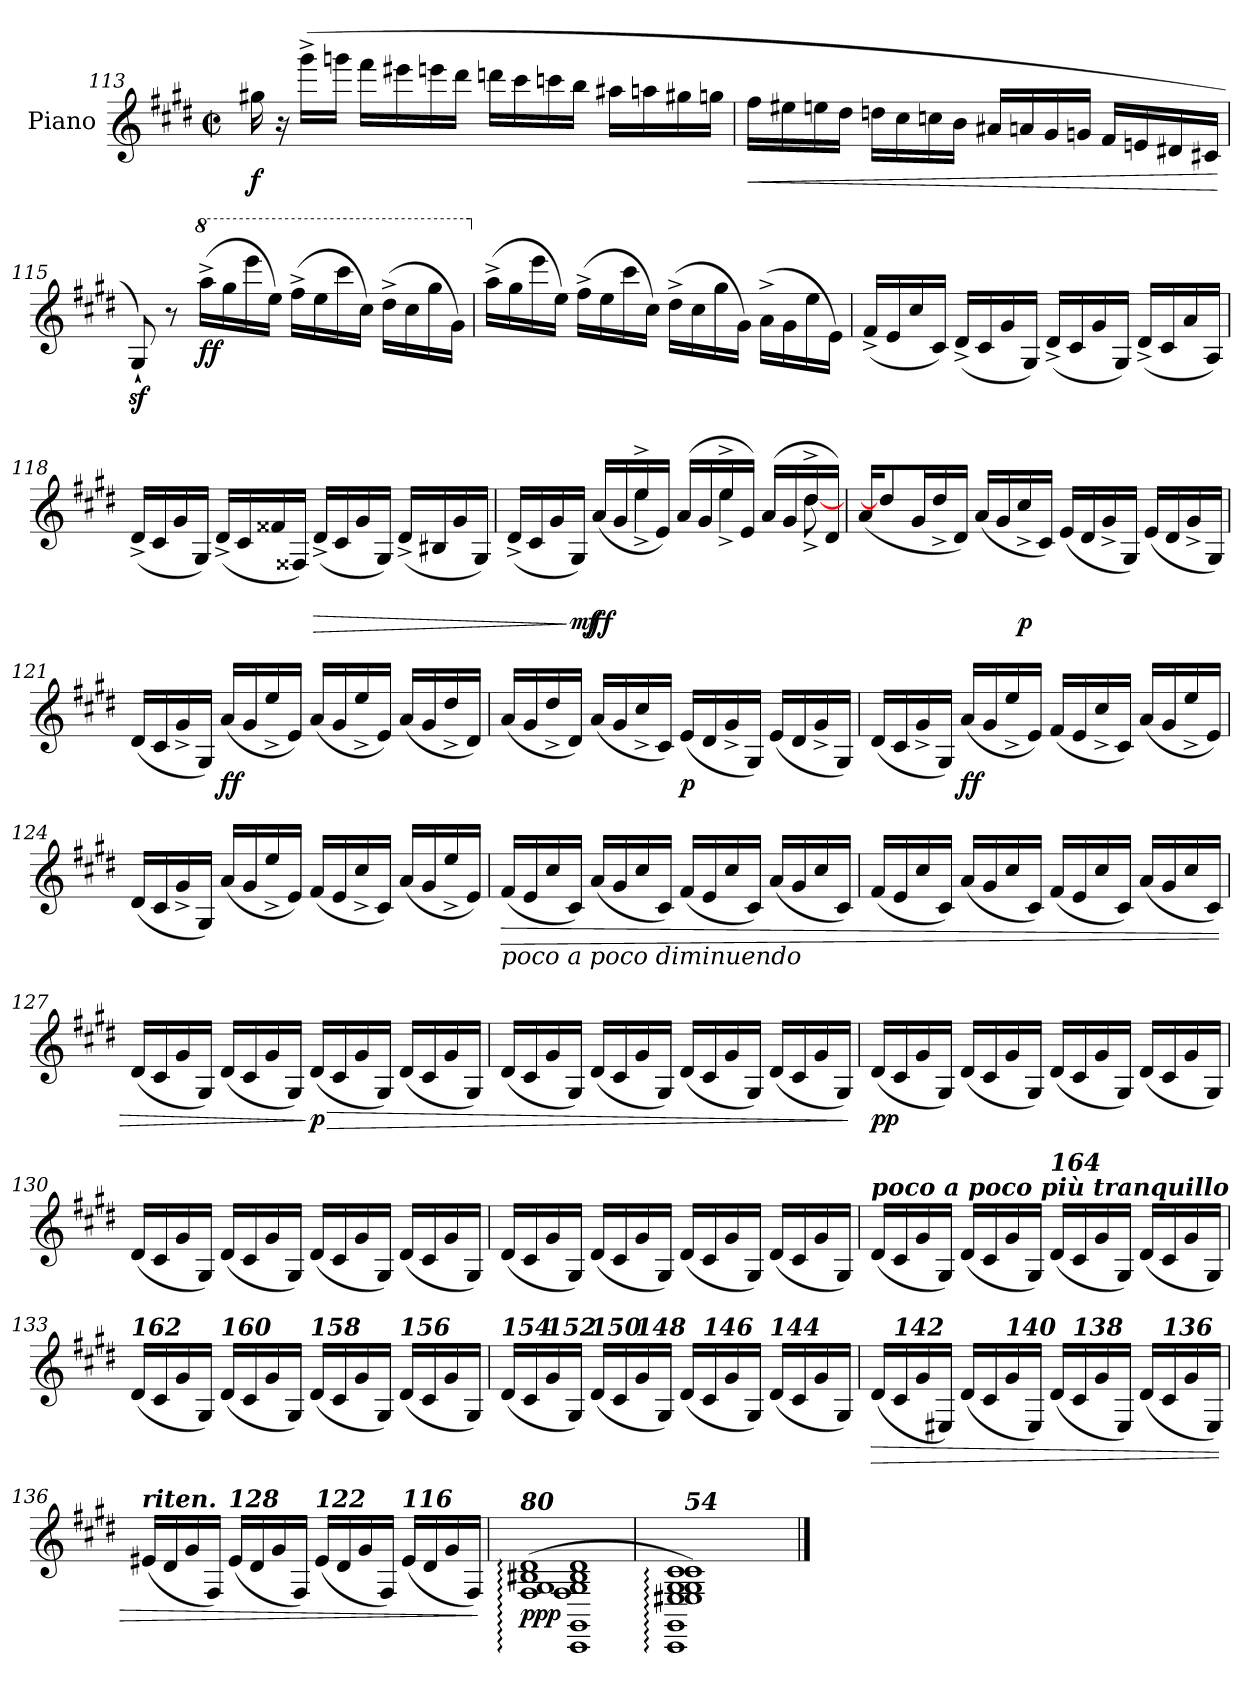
**kern	**dynam
*part1	*part1
*staff1	*staff1
*I"Piano	*
*I'Pno	*
*clefG2	*
*k[f#c#g#d#]	*
*M2/2	*
*met(c|)	*
=113	=113
!	!LO:DY:b
16gg#X\	f
16r	.
(>16ggg#^\LL	.
16gggn\JJ	.
16fff#\LL	.
16eee#X\	.
16eeen\	.
16ddd#\JJ	.
16dddn\LL	.
16ccc#\	.
16cccn\	.
16bb\JJ	.
16aa#X\LL	.
16aan\	.
16gg#X\	.
16ggn\JJ	.
=114	=114
!	!LO:HP:b
16ff#\LL	<
16ee#X\	.
16een\	.
16dd#\JJ	.
16ddn\LL	.
16cc#\	.
16ccn\	.
16b\JJ	.
16a#X/LL	.
16an/	.
16g#/	.
16gn/JJ	.
16f#/LL	.
16en/	.
16d#X/	.
16c#X/JJ	.
.	[
!!LO:LB:g=z
=115	=115
8G#z<`/)	.
8r	.
*8va	*
!	!LO:DY:b
(>16aaa^\LL	ff
16ggg#\	.
16eeee\	.
16eee\JJ)	.
(>16fff#^\LL	.
16eee\	.
16cccc#\	.
16ccc#\JJ)	.
(>16ddd#^\LL	.
16ccc#\	.
16ggg#\	.
16gg#\JJ)	.
=116	=116
*X8va	*
(>16aa^\LL	.
16gg#\	.
16eee\	.
16ee\JJ)	.
(>16ff#^\LL	.
16ee\	.
16ccc#\	.
16cc#\JJ)	.
(>16dd#^\LL	.
16cc#\	.
16gg#\	.
16g#\JJ)	.
(>16a^\LL	.
16g#\	.
16ee\	.
16e\JJ)	.
=117	=117
(<16f#^/LL	.
16e/	.
16cc#/	.
16c#/JJ)	.
(<16d#^/LL	.
16c#/	.
16g#/	.
16G#/JJ)	.
(<16d#^/LL	.
16c#/	.
16g#/	.
16G#/JJ)	.
(<16d#^/LL	.
16c#/	.
16a/	.
16A/JJ)	.
!!LO:LB:g=z
=118	=118
(<16d#^/LL	.
16c#/	.
16g#/	.
16G#/JJ)	.
(<16d#^/LL	.
16c#/	.
16f##X/	.
16F##X/JJ)	.
!	!LO:HP:b
(<16d#^/LL	>
16c#/	.
16g#/	.
16G#/JJ)	.
(<16d#^/LL	.
16B#X/	.
16g#/	.
16G#/JJ)	.
=119	=119
*^	*
(<16d#^/LL	4.ryy	.
16c#/	.	.
16g#/	.	.
!	!	!LO:DY:n=1:b
16G#/JJ)	.	] mf
!	!	!LO:DY:n=2:b
(<16a/LL	.	ff
16g#/	.	.
16ee^/	4ee^\	.
16e/JJ)	.	.
(<16a/LL	.	.
16g#/	.	.
16ee^/	4ee^\	.
16e/JJ)	.	.
(<16a/LL	.	.
16g#/	.	.
16dd#^/	[8dd#^\	.
16d#/JJ)	.	.
*v	*v	*
=120	=120
(<16a/LL	.
8dd#\]	.
16g#/	.
16dd#^/	.
16d#/JJ)	.
(<16a/LL	.
16g#/	.
!	!LO:DY:b
16cc#^/	p
16c#/JJ)	.
(<16e/LL	.
16d#/	.
16g#^/	.
16G#/JJ)	.
(<16e/LL	.
16d#/	.
16g#^/	.
16G#/JJ)	.
!!LO:LB:g=z
=121	=121
(<16d#/LL	.
16c#/	.
16g#^/	.
16G#/JJ)	.
!	!LO:DY:b
(<16a/LL	ff
16g#/	.
16ee^/	.
16e/JJ)	.
(<16a/LL	.
16g#/	.
16ee^/	.
16e/JJ)	.
(<16a/LL	.
16g#/	.
16dd#^/	.
16d#/JJ)	.
=122	=122
(<16a/LL	.
16g#/	.
16dd#^/	.
16d#/JJ)	.
(<16a/LL	.
16g#/	.
16cc#^/	.
16c#/JJ)	.
!	!LO:DY:b
(<16e/LL	p
16d#/	.
16g#^/	.
16G#/JJ)	.
(<16e/LL	.
16d#/	.
16g#^/	.
16G#/JJ)	.
=123	=123
(<16d#/LL	.
16c#/	.
16g#^/	.
16G#/JJ)	.
!	!LO:DY:b
(<16a/LL	ff
16g#/	.
16ee^/	.
16e/JJ)	.
(<16f#/LL	.
16e/	.
16cc#^/	.
16c#/JJ)	.
(<16a/LL	.
16g#/	.
16ee^/	.
16e/JJ)	.
=124	=124
(<16d#/LL	.
16c#/	.
16g#^/	.
16G#/JJ)	.
(<16a/LL	.
16g#/	.
16ee^/	.
16e/JJ)	.
(<16f#/LL	.
16e/	.
16cc#^/	.
16c#/JJ)	.
(<16a/LL	.
16g#/	.
16ee^/	.
16e/JJ)	.
!!LO:LB:g=z
=125	=125
!LO:TX:b:i:t=poco a poco diminuendo	!
!	!LO:HP:b
(<16f#/LL	>
16e/	.
16cc#/	.
16c#/JJ)	.
(<16a/LL	.
16g#/	.
16cc#/	.
16c#/JJ)	.
(<16f#/LL	.
16e/	.
16cc#/	.
16c#/JJ)	.
(<16a/LL	.
16g#/	.
16cc#/	.
16c#/JJ)	.
=126	=126
(<16f#/LL	.
16e/	.
16cc#/	.
16c#/JJ)	.
(<16a/LL	.
16g#/	.
16cc#/	.
16c#/JJ)	.
(<16f#/LL	.
16e/	.
16cc#/	.
16c#/JJ)	.
(<16a/LL	.
16g#/	.
16cc#/	.
16c#/JJ)	.
=127	=127
(<16d#/LL	.
16c#/	.
16g#/	.
16G#/JJ)	.
(<16d#/LL	.
16c#/	.
16g#/	.
16G#/JJ)	.
!	!LO:HP:n=1:b
!	!LO:DY:n=1:b
(<16d#/LL	] > p
16c#/	.
16g#/	.
16G#/JJ)	.
(<16d#/LL	.
16c#/	.
16g#/	.
16G#/JJ)	.
!!LO:LB:g=z
=128	=128
(<16d#/LL	.
16c#/	.
16g#/	.
16G#/JJ)	.
(<16d#/LL	.
16c#/	.
16g#/	.
16G#/JJ)	.
(<16d#/LL	.
16c#/	.
16g#/	.
16G#/JJ)	.
(<16d#/LL	.
16c#/	.
16g#/	.
16G#/JJ)	.
.	]
=129	=129
!	!LO:DY:b
(<16d#/LL	pp
16c#/	.
16g#/	.
16G#/JJ)	.
(<16d#/LL	.
16c#/	.
16g#/	.
16G#/JJ)	.
(<16d#/LL	.
16c#/	.
16g#/	.
16G#/JJ)	.
(<16d#/LL	.
16c#/	.
16g#/	.
16G#/JJ)	.
=130	=130
(<16d#/LL	.
16c#/	.
16g#/	.
16G#/JJ)	.
(<16d#/LL	.
16c#/	.
16g#/	.
16G#/JJ)	.
(<16d#/LL	.
16c#/	.
16g#/	.
16G#/JJ)	.
(<16d#/LL	.
16c#/	.
16g#/	.
16G#/JJ)	.
!!LO:LB:g=z
=131	=131
(<16d#/LL	.
16c#/	.
16g#/	.
16G#/JJ)	.
(<16d#/LL	.
16c#/	.
16g#/	.
16G#/JJ)	.
(<16d#/LL	.
16c#/	.
16g#/	.
16G#/JJ)	.
(<16d#/LL	.
16c#/	.
16g#/	.
16G#/JJ)	.
=132	=132
!LO:TX:a:Bi:t=poco a poco più tranquillo	!
(<16d#/LL	.
16c#/	.
16g#/	.
16G#/JJ)	.
(<16d#/LL	.
16c#/	.
16g#/	.
16G#/JJ)	.
!LO:TX:a:Bi:t=164	!
(<16d#/LL	.
16c#/	.
16g#/	.
16G#/JJ)	.
(<16d#/LL	.
16c#/	.
16g#/	.
16G#/JJ)	.
=133	=133
!LO:TX:a:Bi:t=162	!
(<16d#/LL	.
16c#/	.
16g#/	.
16G#/JJ)	.
!LO:TX:a:Bi:t=160	!
(<16d#/LL	.
16c#/	.
16g#/	.
16G#/JJ)	.
!LO:TX:a:Bi:t=158	!
(<16d#/LL	.
16c#/	.
16g#/	.
16G#/JJ)	.
!LO:TX:a:Bi:t=156	!
(<16d#/LL	.
16c#/	.
16g#/	.
16G#/JJ)	.
!!LO:LB:g=z
=134	=134
!LO:TX:a:Bi:t=154	!
(<16d#/LL	.
16c#/	.
!LO:TX:a:Bi:t=152	!
16g#/	.
16G#/JJ)	.
!LO:TX:a:Bi:t=150	!
(<16d#/LL	.
16c#/	.
!LO:TX:a:Bi:t=148	!
16g#/	.
16G#/JJ)	.
(<16d#/LL	.
!LO:TX:a:Bi:t=146	!
16c#/	.
16g#/	.
16G#/JJ)	.
!LO:TX:a:Bi:t=144	!
(<16d#/LL	.
16c#/	.
16g#/	.
16G#/JJ)	.
=135	=135
!	!LO:HP:b
(<16d#/LL	>
!LO:TX:a:Bi:t=142	!
16c#/	.
16g#/	.
16E#X/JJ)	.
(<16d#/LL	.
16c#/	.
!LO:TX:a:Bi:t=140	!
16g#/	.
16E#/JJ)	.
(<16d#/LL	.
!LO:TX:a:Bi:t=138	!
16c#/	.
16g#/	.
16E#/JJ)	.
(<16d#/LL	.
!LO:TX:a:Bi:t=136	!
16c#/	.
16g#/	.
16E#/JJ)	.
=136	=136
!LO:TX:a:Bi:t=riten.	!
(<16e#X/LL	.
16d#/	.
16g#/	.
16F#/JJ)	.
!LO:TX:a:Bi:t=128	!
(<16e#/LL	.
16d#/	.
16g#/	.
16F#/JJ)	.
!LO:TX:a:Bi:t=122	!
(<16e#/LL	.
16d#/	.
16g#/	.
16F#/JJ)	.
!LO:TX:a:Bi:t=116	!
(<16e#/LL	.
16d#/	.
16g#/	.
16F#/JJ)	.
.	]
=137	=137
*^	*
!LO:TX:a:Bi:t=80	!	!
!	!	!LO:DY:b
(>1F#:: 1G#:: 1B#X:: 1d#::	1CC#:: 1GG#:: 1F#:: 1G#:: 1B#:: 1d#::	ppp
=138	=138	=138
!LO:TX:a:Bi:t=54	!	!
1E#X:: 1G#:: 1c#::)	1CC#:: 1GG#:: 1E#:: 1G#:: 1c#::	.
*v	*v	*
==	==
*-	*-
